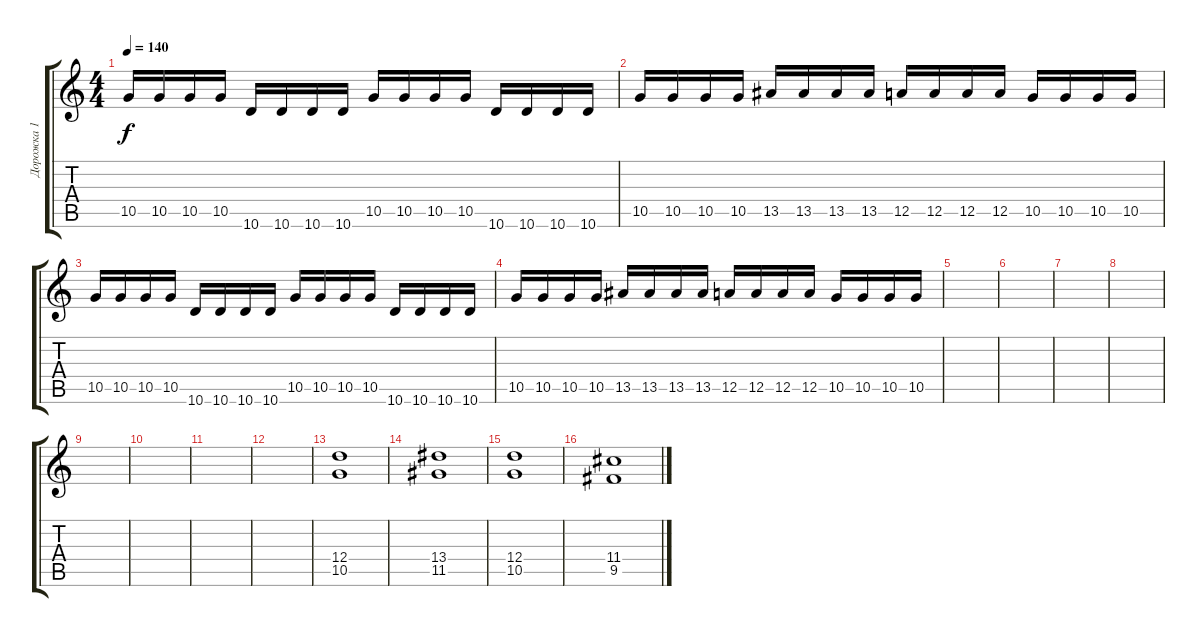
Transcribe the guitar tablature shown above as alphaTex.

\track ("Дорожка 1" "Дорожка 1") {instrument distortionguitar}
\staff {score tabs}
\tuning (E4 B3 G3 D3 A2 E2) {hide}
\ts (4 4)
\tempo 140
\clef g2
\ks c
10.5.16{dy f} 10.5.16 10.5.16 10.5.16 10.6.16 10.6.16 10.6.16 10.6.16 10.5.16 10.5.16 10.5.16 10.5.16 10.6.16 10.6.16 10.6.16 10.6.16 |
10.5.16 10.5.16 10.5.16 10.5.16 13.5.16 13.5.16 13.5.16 13.5.16 12.5.16 12.5.16 12.5.16 12.5.16 10.5.16 10.5.16 10.5.16 10.5.16 |
10.5.16 10.5.16 10.5.16 10.5.16 10.6.16 10.6.16 10.6.16 10.6.16 10.5.16 10.5.16 10.5.16 10.5.16 10.6.16 10.6.16 10.6.16 10.6.16 |
10.5.16 10.5.16 10.5.16 10.5.16 13.5.16 13.5.16 13.5.16 13.5.16 12.5.16 12.5.16 12.5.16 12.5.16 10.5.16 10.5.16 10.5.16 10.5.16 |
|
|
|
|
|
|
|
|
(12.4 10.5).1 |
(13.4 11.5).1 |
(12.4 10.5).1 |
(11.4 9.5).1
